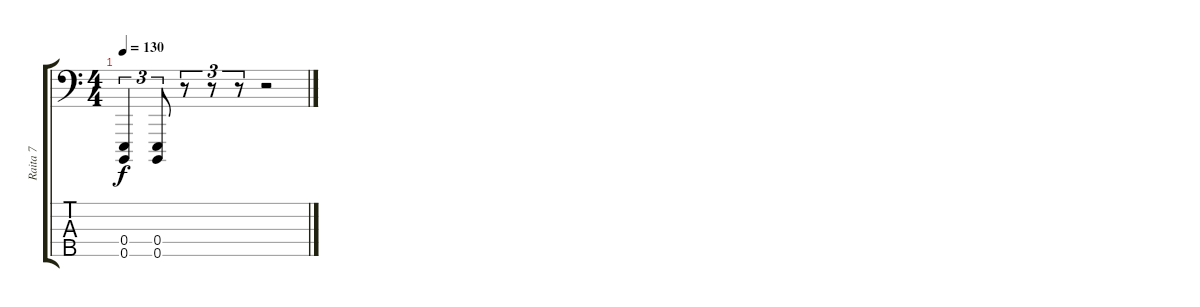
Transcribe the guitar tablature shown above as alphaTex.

\track ("Raita 7" "Raita 7") {instrument timpani}
\staff {score tabs}
\tuning (G2 D2 A1 E1 B0) {hide}
\ts (4 4)
\tempo 130
\clef f4
\ks c
(0.4 0.5).4{tu (3 2) dy f} (0.4 0.5).8{tu (3 2)} r.8{tu (3 2)} r.8{tu (3 2)} r.8{tu (3 2)} r.2
